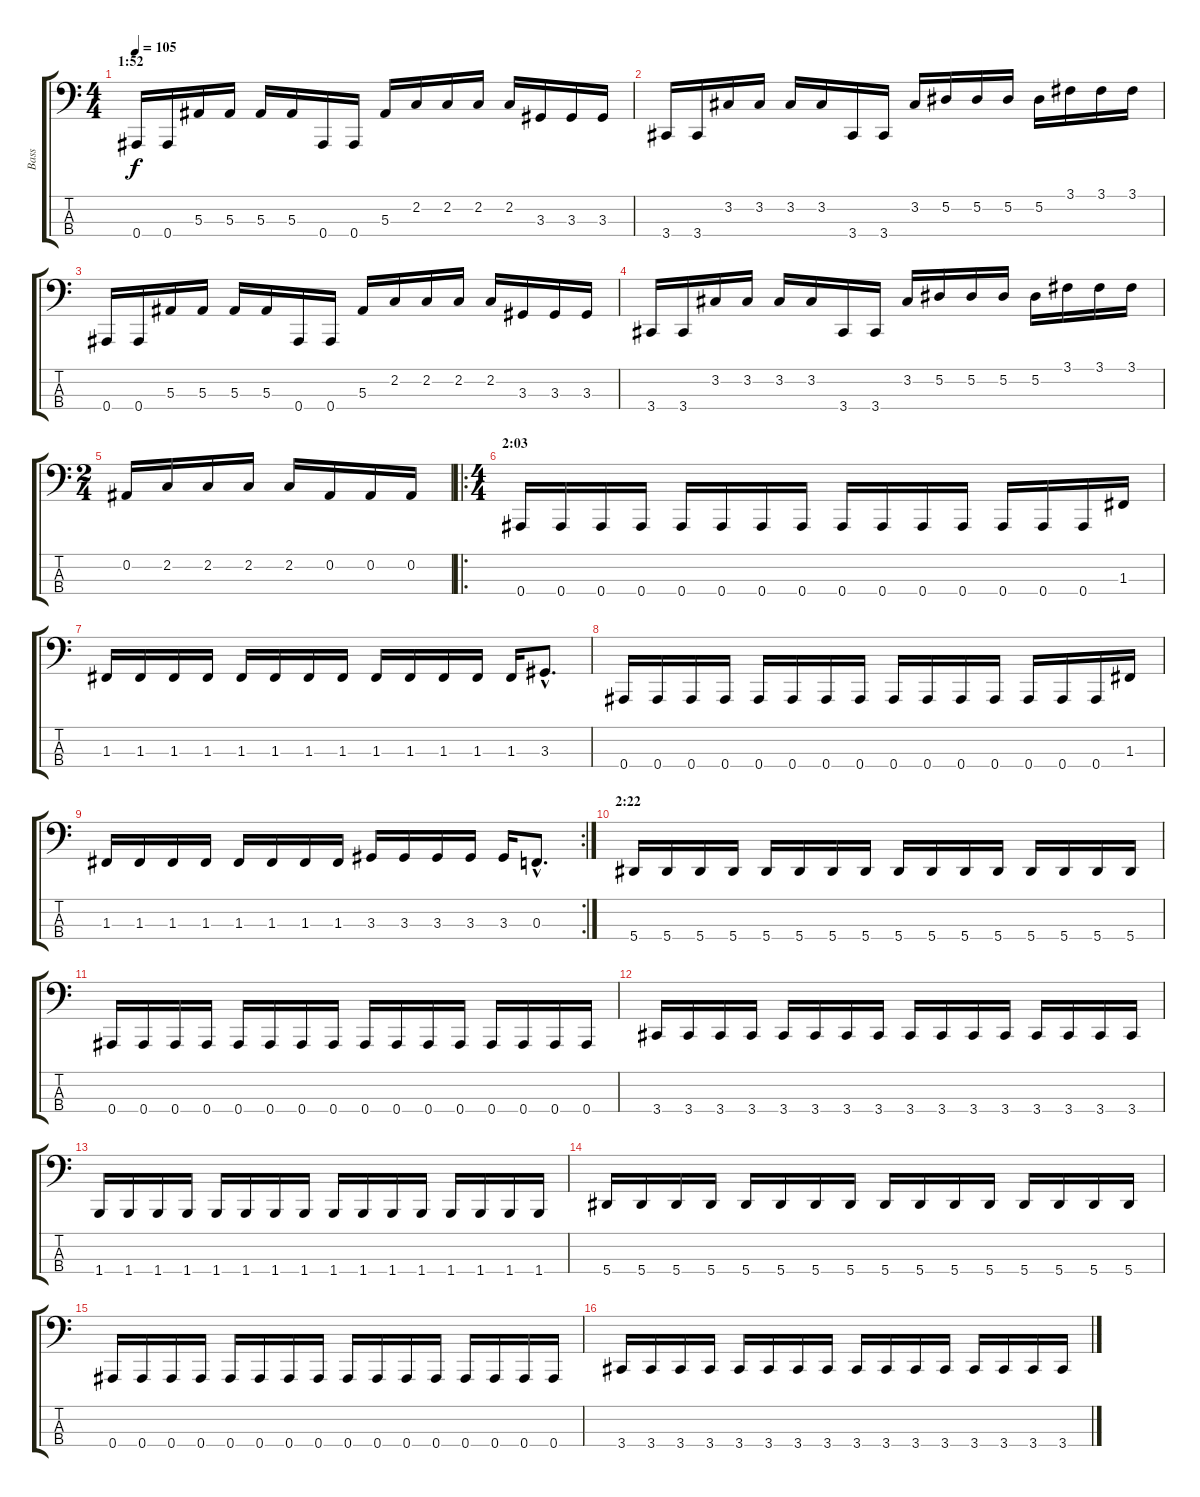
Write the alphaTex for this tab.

\track ("Bass" "Bass") {instrument synthbass2}
\staff {score tabs}
\tuning (Eb2 Bb1 F1 Bb0) {hide}
\ts (4 4)
\section ("" "1:52")
\tempo 105
\clef f4
\ks c
0.4.16{dy f} 0.4.16 5.3.16 5.3.16 5.3.16 5.3.16 0.4.16 0.4.16 5.3.16 2.2.16 2.2.16 2.2.16 2.2.16 3.3.16 3.3.16 3.3.16 |
3.4.16 3.4.16 3.2.16 3.2.16 3.2.16 3.2.16 3.4.16 3.4.16 3.2.16 5.2.16 5.2.16 5.2.16 5.2.16 3.1.16 3.1.16 3.1.16 |
0.4.16 0.4.16 5.3.16 5.3.16 5.3.16 5.3.16 0.4.16 0.4.16 5.3.16 2.2.16 2.2.16 2.2.16 2.2.16 3.3.16 3.3.16 3.3.16 |
3.4.16 3.4.16 3.2.16 3.2.16 3.2.16 3.2.16 3.4.16 3.4.16 3.2.16 5.2.16 5.2.16 5.2.16 5.2.16 3.1.16 3.1.16 3.1.16 |
\ts (2 4)
0.2.16 2.2.16 2.2.16 2.2.16 2.2.16 0.2.16 0.2.16 0.2.16 |
\ro
\ts (4 4)
\section ("" "2:03")
0.4.16 0.4.16 0.4.16 0.4.16 0.4.16 0.4.16 0.4.16 0.4.16 0.4.16 0.4.16 0.4.16 0.4.16 0.4.16 0.4.16 0.4.16 1.3.16 |
1.3.16 1.3.16 1.3.16 1.3.16 1.3.16 1.3.16 1.3.16 1.3.16 1.3.16 1.3.16 1.3.16 1.3.16 1.3.16 3.3{hac}.8{d} |
0.4.16 0.4.16 0.4.16 0.4.16 0.4.16 0.4.16 0.4.16 0.4.16 0.4.16 0.4.16 0.4.16 0.4.16 0.4.16 0.4.16 0.4.16 1.3.16 |
\rc 2
1.3.16 1.3.16 1.3.16 1.3.16 1.3.16 1.3.16 1.3.16 1.3.16 3.3.16 3.3.16 3.3.16 3.3.16 3.3.16 0.3{hac}.8{d} |
\section ("" "2:22")
5.4.16 5.4.16 5.4.16 5.4.16 5.4.16 5.4.16 5.4.16 5.4.16 5.4.16 5.4.16 5.4.16 5.4.16 5.4.16 5.4.16 5.4.16 5.4.16 |
0.4.16 0.4.16 0.4.16 0.4.16 0.4.16 0.4.16 0.4.16 0.4.16 0.4.16 0.4.16 0.4.16 0.4.16 0.4.16 0.4.16 0.4.16 0.4.16 |
3.4.16 3.4.16 3.4.16 3.4.16 3.4.16 3.4.16 3.4.16 3.4.16 3.4.16 3.4.16 3.4.16 3.4.16 3.4.16 3.4.16 3.4.16 3.4.16 |
1.4.16 1.4.16 1.4.16 1.4.16 1.4.16 1.4.16 1.4.16 1.4.16 1.4.16 1.4.16 1.4.16 1.4.16 1.4.16 1.4.16 1.4.16 1.4.16 |
5.4.16 5.4.16 5.4.16 5.4.16 5.4.16 5.4.16 5.4.16 5.4.16 5.4.16 5.4.16 5.4.16 5.4.16 5.4.16 5.4.16 5.4.16 5.4.16 |
0.4.16 0.4.16 0.4.16 0.4.16 0.4.16 0.4.16 0.4.16 0.4.16 0.4.16 0.4.16 0.4.16 0.4.16 0.4.16 0.4.16 0.4.16 0.4.16 |
3.4.16 3.4.16 3.4.16 3.4.16 3.4.16 3.4.16 3.4.16 3.4.16 3.4.16 3.4.16 3.4.16 3.4.16 3.4.16 3.4.16 3.4.16 3.4.16
